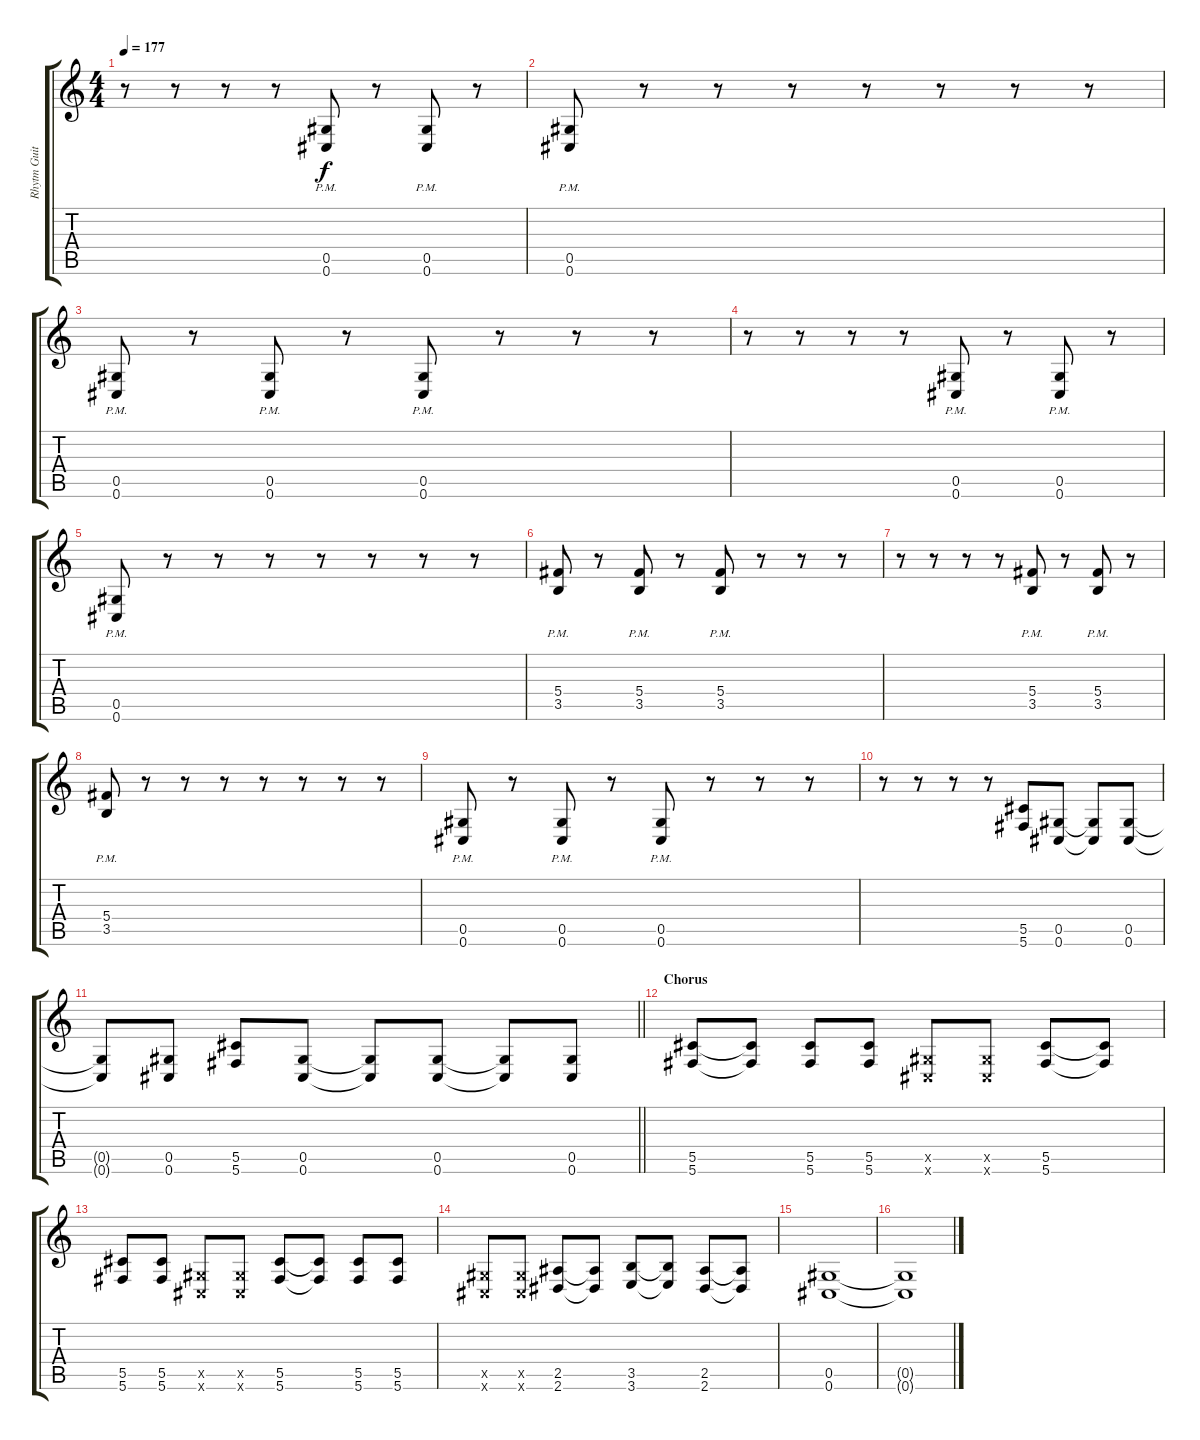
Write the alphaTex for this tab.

\track ("Rhytm Guitar [R]" "Rhytm Guit") {instrument distortionguitar}
\staff {score tabs}
\tuning (Eb4 Bb3 Gb3 Db3 Ab2 Db2) {hide}
\ts (4 4)
\tempo 177
\clef g2
\ks c
r.8{dy f} r.8 r.8 r.8 (0.5{pm} 0.6{pm}).8 r.8 (0.5{pm} 0.6{pm}).8 r.8 |
(0.5{pm} 0.6{pm}).8 r.8 r.8 r.8 r.8 r.8 r.8 r.8 |
(0.5{pm} 0.6{pm}).8 r.8 (0.5{pm} 0.6{pm}).8 r.8 (0.5{pm} 0.6{pm}).8 r.8 r.8 r.8 |
r.8 r.8 r.8 r.8 (0.5{pm} 0.6{pm}).8 r.8 (0.5{pm} 0.6{pm}).8 r.8 |
(0.5{pm} 0.6{pm}).8 r.8 r.8 r.8 r.8 r.8 r.8 r.8 |
(5.4{pm} 3.5{pm}).8 r.8 (5.4{pm} 3.5{pm}).8 r.8 (5.4{pm} 3.5{pm}).8 r.8 r.8 r.8 |
r.8 r.8 r.8 r.8 (5.4 3.5{pm}).8 r.8 (5.4 3.5{pm}).8 r.8 |
(5.4 3.5{pm}).8 r.8 r.8 r.8 r.8 r.8 r.8 r.8 |
(0.5{pm} 0.6{pm}).8 r.8 (0.5{pm} 0.6{pm}).8 r.8 (0.5{pm} 0.6{pm}).8 r.8 r.8 r.8 |
r.8 r.8 r.8 r.8 (5.5 5.6).8 (0.5 0.6).8 (0.5{t} 0.6{t}).8 (0.5 0.6).8 |
\barLineRight lightlight
(0.5{t} 0.6{t}).8 (0.5 0.6).8 (5.5 5.6).8 (0.5 0.6).8 (0.5{t} 0.6{t}).8 (0.5 0.6).8 (0.5{t} 0.6{t}).8 (0.5 0.6).8 |
\section ("" "Chorus")
(5.5 5.6).8 (5.5{t} 5.6{t}).8 (5.5 5.6).8 (5.5 5.6).8 (0.5{x} 0.6{x}).8 (0.5{x} 0.6{x}).8 (5.5 5.6).8 (5.5{t} 5.6{t}).8 |
(5.5 5.6).8 (5.5 5.6).8 (0.5{x} 0.6{x}).8 (0.5{x} 0.6{x}).8 (5.5 5.6).8 (5.5{t} 5.6{t}).8 (5.5 5.6).8 (5.5 5.6).8 |
(0.5{x} 0.6{x}).8 (0.5{x} 0.6{x}).8 (2.5 2.6).8 (2.5{t} 2.6{t}).8 (3.5 3.6).8 (3.5{t} 3.6{t}).8 (2.5 2.6).8 (2.5{t} 2.6{t}).8 |
(0.5 0.6).1 |
(0.5{t} 0.6{t}).1
